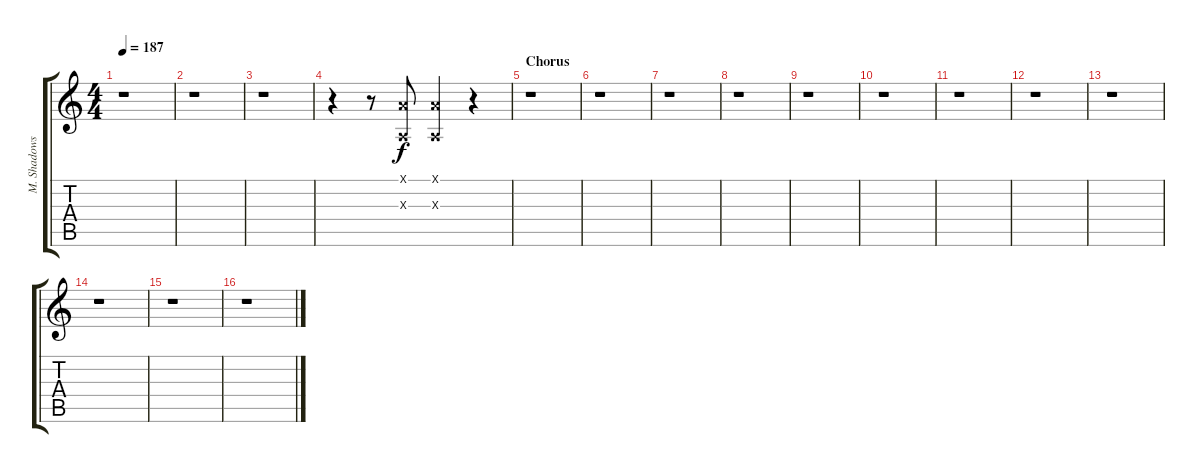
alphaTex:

\track ("M. Shadows (Vocal 2)" "M. Shadows") {instrument whistle}
\staff {score tabs}
\tuning (E4 B3 G3 D3 A2 D2) {hide}
\ts (4 4)
\tempo 187
\clef g2
\ks c
r.1{dy f} |
r.1 |
r.1 |
r.4 r.8 (5.1{x} 2.3{x}).8 (5.1{x} 2.3{x}).4 r.4 |
\section ("" "Chorus")
r.1 |
r.1 |
r.1 |
r.1 |
r.1 |
r.1 |
r.1 |
r.1 |
r.1 |
r.1 |
r.1 |
r.1
